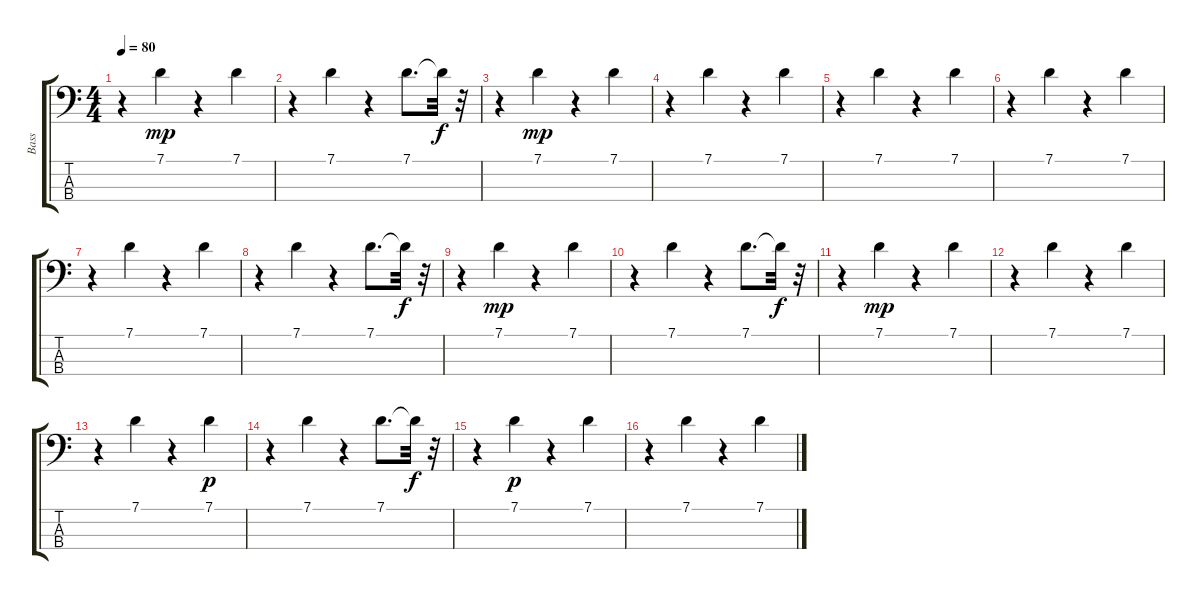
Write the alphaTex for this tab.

\track ("Bass    " "Bass    ") {instrument acousticbass}
\staff {score tabs}
\tuning (G2 D2 A1 E1) {hide}
\ts (4 4)
\tempo 80
\clef f4
\ks c
r.4{dy mp} 7.1.4 r.4 7.1.4 |
r.4 7.1.4 r.4 7.1.8{d} 7.1{t}.32{dy f} r.32 |
r.4 7.1.4{dy mp} r.4 7.1.4 |
r.4 7.1.4 r.4 7.1.4 |
r.4 7.1.4 r.4 7.1.4 |
r.4 7.1.4 r.4 7.1.4 |
r.4 7.1.4 r.4 7.1.4 |
r.4 7.1.4 r.4 7.1.8{d} 7.1{t}.32{dy f} r.32 |
r.4 7.1.4{dy mp} r.4 7.1.4 |
r.4 7.1.4 r.4 7.1.8{d} 7.1{t}.32{dy f} r.32 |
r.4 7.1.4{dy mp} r.4 7.1.4 |
r.4 7.1.4 r.4 7.1.4 |
r.4 7.1.4 r.4 7.1.4{dy p} |
r.4 7.1.4 r.4 7.1.8{d} 7.1{t}.32{dy f} r.32 |
r.4 7.1.4{dy p} r.4 7.1.4 |
r.4 7.1.4 r.4 7.1.4
